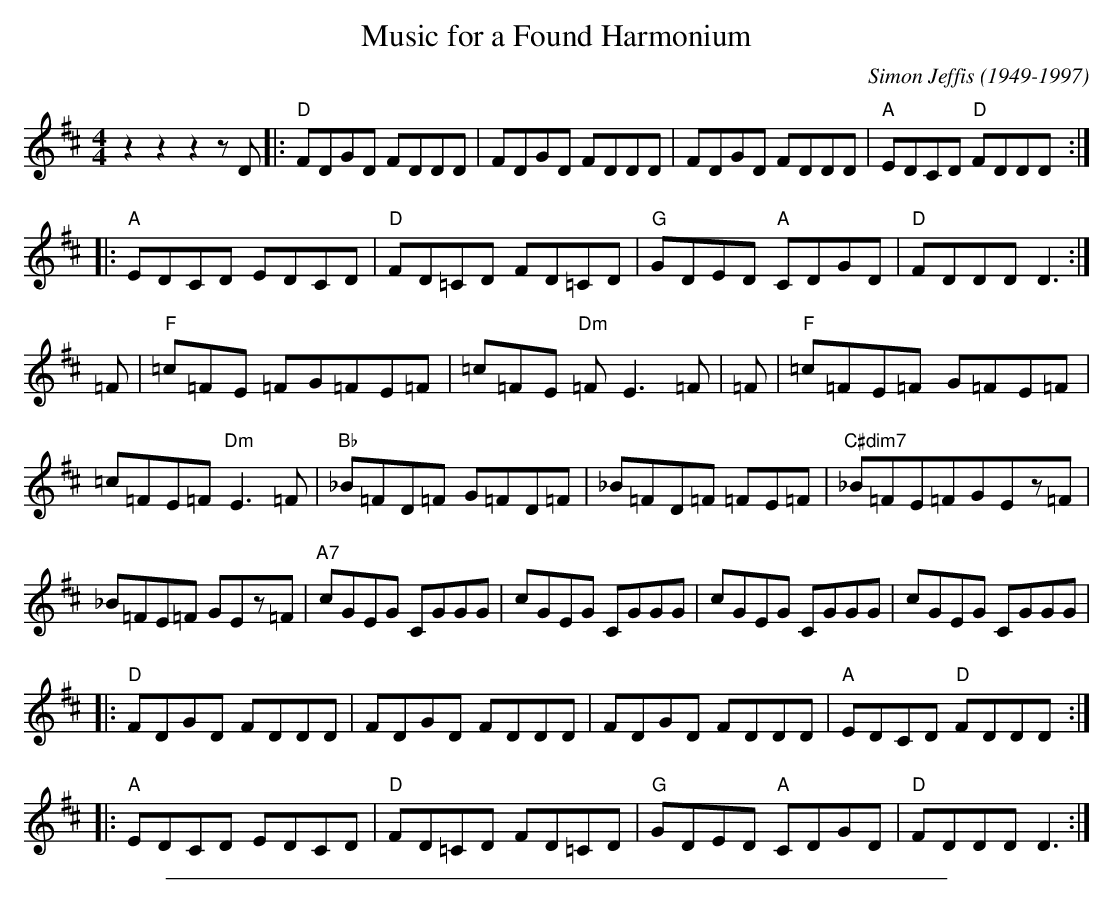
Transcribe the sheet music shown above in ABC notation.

X:1
T: Music for a Found Harmonium
M:4/4
L:1/8
C:Simon Jeffis (1949-1997)
K:D
z2z2z2zD \
|: "D"FDGD FDDD | FDGD FDDD | FDGD FDDD | "A"EDCD "D"FDDD :|
|: "A"EDCD EDCD | "D"FD=CD FD=CD | "G"GDED "A"CDGD | "D"FDDD D3 :|
=F | "F"=c=FE =FG=FE=F | =c=FE "Dm"=FE3=F | =F | "F"=c=FE=F G=FE=F |
=c=FE=F"Dm"E3=F | "Bb"_B=FD=F G=FD=F | _B=FD=F =FE=F | "C#dim7"_B=FE=FGEz=F |
_B=FE=F GEz=F | "A7"cGEG CGGG | cGEG CGGG | cGEG CGGG | cGEG CGGG |
|: "D"FDGD FDDD | FDGD FDDD | FDGD FDDD | "A"EDCD "D"FDDD :|
|: "A"EDCD EDCD | "D"FD=CD FD=CD | "G"GDED "A"CDGD | "D"FDDD D3 :|
